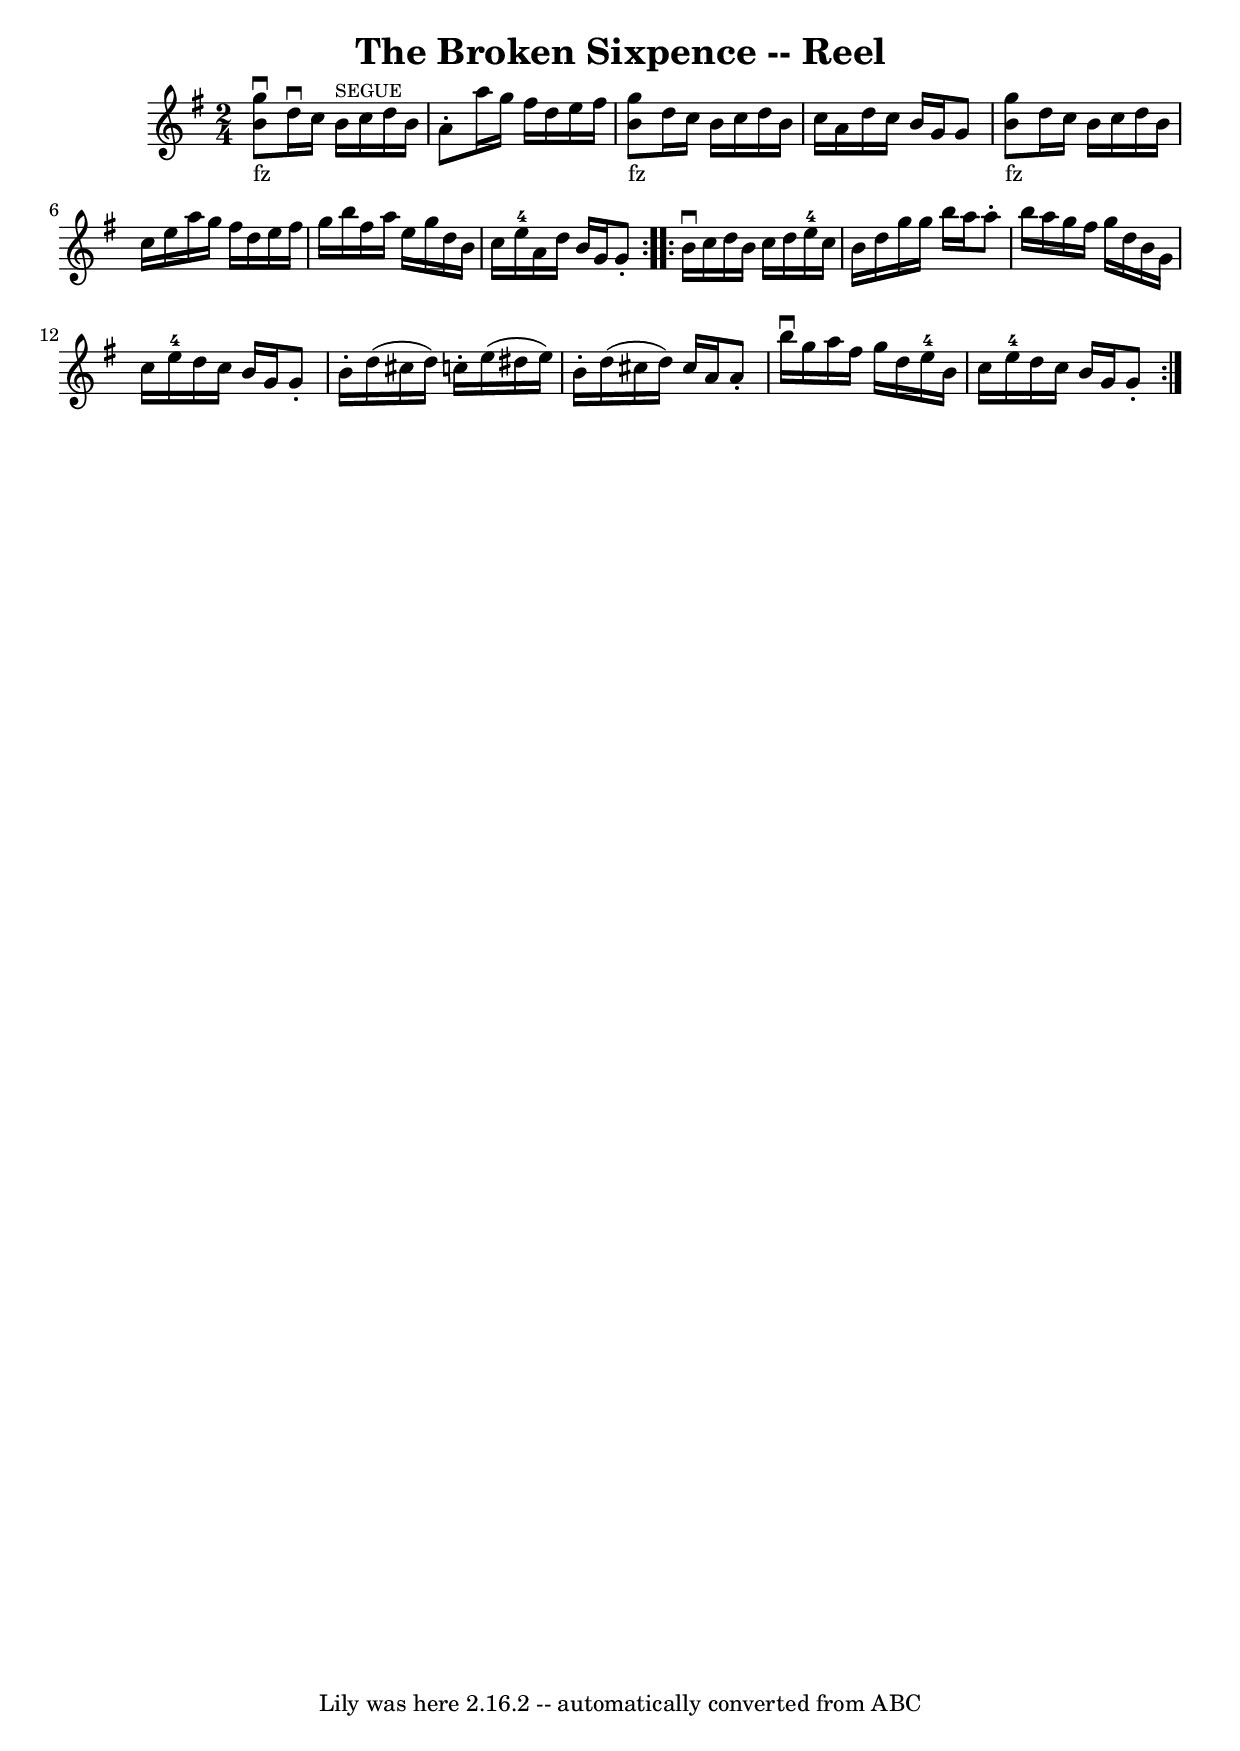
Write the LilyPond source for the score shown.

\version "2.16.2"
\include "Mammoth.ily"
\header {
  %% book = "Ryan's Mammoth Collection"
  crossRefNumber = "1"
  footnotes = "\\\\394"
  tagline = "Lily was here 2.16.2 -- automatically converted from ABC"
  title = "The Broken Sixpence -- Reel"

}
voicedefault =  {



  \repeat volta 2 {

    \time 2/4 
    \key g \major     << b'8_"fz"^\downbow g''8   >> d''16^\downbow 
    c''16 b'16^\segue c''16 d''16 b'16    |
    a'8 -.   
    a''16 g''16 fis''16 d''16 e''16 fis''16    |
    <<   
      b'8_"fz" g''8   >> d''16 c''16 b'16 c''16 d''16 b'16    
    |
    c''16 a'16 d''16 c''16 b'16 g'16 g'8    |
    
    << b'8_"fz" g''8   >> d''16 c''16 b'16 c''16 d''16 b'16   
    |
    c''16 e''16 a''16 g''16 fis''16 d''16 e''16    
    fis''16    |
    g''16 b''16 fis''16 a''16 e''16 g''16    
    d''16 b'16    |
    c''16 e''16-4 a'16 d''16 b'16 g'16 
    g'8 -.   
  }     
  \repeat volta 2 {
    b'16^\downbow c''16 d''16 b'16   
    c''16 d''16 e''16-4 c''16    |
    b'16 d''16 g''16    
    g''16 b''16 a''16 a''8 -.   |
    b''16 a''16 g''16    
    fis''16 g''16 d''16 b'16 g'16    |
    c''16 e''16-4   
    d''16 c''16 b'16 g'16 g'8 -.   |
    b'16 -. d''16 (
    cis''16 d''16) c''!16 -. e''16 (dis''16 e''16)   |
    
    b'16 -. d''16 (cis''16 d''16) cis''16 a'16 a'8 -.   |
    
    b''16^\downbow g''16 a''16 fis''16 g''16 d''16 e''16-4   
    b'16    |
    c''16 e''16-4 d''16 c''16 b'16 g'16    
    g'8 -.   
  }   

}

\score{
  <<

    \context Staff="default"
    {
      \voicedefault 
      
    }

  >>
  \layout {
    
  }
  \midi {
  }

}
